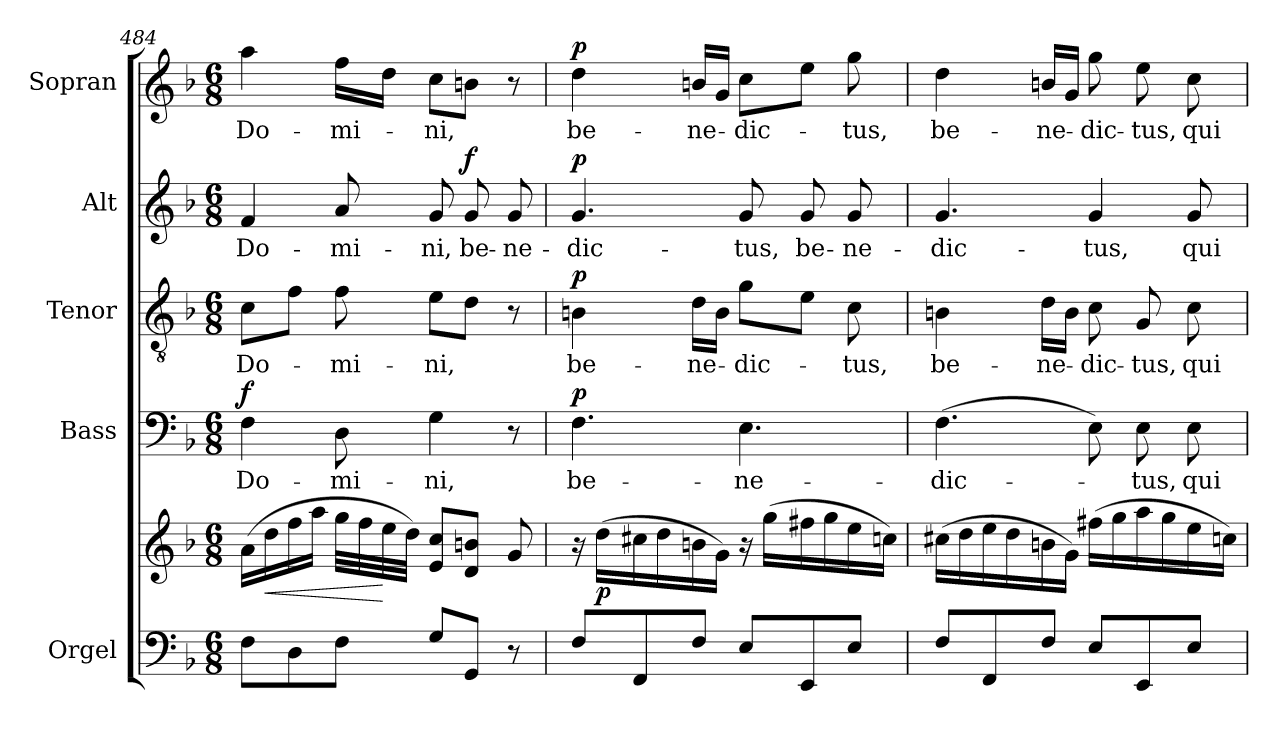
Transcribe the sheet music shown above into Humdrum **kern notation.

**kern	**kern	**dynam	**kern	**text	**dynam	**kern	**text	**dynam	**kern	**text	**dynam	**kern	**text	**dynam
*part5	*part5	*part5	*part4	*part4	*part4	*part3	*part3	*part3	*part2	*part2	*part2	*part1	*part1	*part1
*staff6	*staff5	*staff5/6	*staff4	*staff4	*staff4	*staff3	*staff3	*staff3	*staff2	*staff2	*staff2	*staff1	*staff1	*staff1
*I"Orgel	*	*	*I"Bass	*	*	*I"Tenor	*	*	*I"Alt	*	*	*I"Sopran	*	*
*I'Org.	*	*	*I'B.	*	*	*I'T.	*	*	*I'A.	*	*	*I'S.	*	*
*clefF4	*clefG2	*	*clefF4	*	*	*clefGv2	*	*	*clefG2	*	*	*clefG2	*	*
*k[b-]	*k[b-]	*	*k[b-]	*	*	*k[b-]	*	*	*k[b-]	*	*	*k[b-]	*	*
*F:	*F:	*	*F:	*	*	*F:	*	*	*F:	*	*	*F:	*	*
*M6/8	*M6/8	*	*M6/8	*	*	*M6/8	*	*	*M6/8	*	*	*M6/8	*	*
=484	=484	=484	=484	=484	=484	=484	=484	=484	=484	=484	=484	=484	=484	=484
!	!	!	!	!LO:LY:b	!LO:DY:a	!	!LO:LY:b	!	!	!LO:LY:b	!	!	!LO:LY:b	!
8F\L	(>16a\LL	.	4F\	Do-	f	8c\L	Do-	.	4f/	Do-	.	4aa\	Do-	.
!	!	!LO:HP:b	!	!	!	!	!	!	!	!	!	!	!	!
.	16dd\	<	.	.	.	.	.	.	.	.	.	.	.	.
8D\	16ff\	.	.	.	.	8f\J	.	.	.	.	.	.	.	.
.	16aa\JJ	.	.	.	.	.	.	.	.	.	.	.	.	.
!	!	!	!	!LO:LY:b	!	!	!LO:LY:b	!	!	!LO:LY:b	!	!	!LO:LY:b	!
8F\J	32gg\LLL	.	8D\	-mi-	.	8f\	-mi-	.	8a/	-mi-	.	16ff\LL	-mi-	.
.	32ff\	.	.	.	.	.	.	.	.	.	.	.	.	.
.	32ee\	[	.	.	.	.	.	.	.	.	.	16dd\JJ	.	.
.	32dd\JJJ)	.	.	.	.	.	.	.	.	.	.	.	.	.
!	!	!	!	!LO:LY:b	!	!	!LO:LY:b	!	!	!LO:LY:b	!	!	!LO:LY:b	!
8G/L	8e/ 8cc/L	.	4G\	-ni,	.	8e\L	-ni,	.	8g/	-ni,	.	8cc\L	-ni,	.
!	!	!	!	!	!	!	!	!	!	!LO:LY:b	!LO:DY:a	!	!	!
8GG/J	8d/ 8bn/J	.	.	.	.	8d\J	.	.	8g/	be-	f	8bn\J	.	.
!	!	!	!	!	!	!	!	!	!	!LO:LY:b	!	!	!	!
8r	8g/	.	8r	.	.	8r	.	.	8g/	-ne-	.	8r	.	.
=485	=485	=485	=485	=485	=485	=485	=485	=485	=485	=485	=485	=485	=485	=485
!	!	!	!	!LO:LY:b	!LO:DY:a	!	!LO:LY:b	!LO:DY:a	!	!LO:LY:b	!LO:DY:a	!	!LO:LY:b	!LO:DY:a
8F/L	16r	.	4.F\	be-	p	4Bn\	be-	p	4.g/	-dic-	p	4dd\	be-	p
!	!	!LO:DY:b	!	!	!	!	!	!	!	!	!	!	!	!
.	(>16dd\LL	p	.	.	.	.	.	.	.	.	.	.	.	.
8FF/	16cc#X\	.	.	.	.	.	.	.	.	.	.	.	.	.
.	16dd\	.	.	.	.	.	.	.	.	.	.	.	.	.
!	!	!	!	!	!	!	!LO:LY:b	!	!	!	!	!	!LO:LY:b	!
8F/J	16bn\	.	.	.	.	16d\LL	-ne-	.	.	.	.	16bn/LL	-ne-	.
.	16g\JJ)	.	.	.	.	16B\JJ	.	.	.	.	.	16g/JJ	.	.
!	!	!	!	!LO:LY:b	!	!	!LO:LY:b	!	!	!LO:LY:b	!	!	!LO:LY:b	!
8E/L	16r	.	4.E\	-ne-	.	8g\L	-dic-	.	8g/	-tus,	.	8cc\L	-dic-	.
.	(>16gg\LL	.	.	.	.	.	.	.	.	.	.	.	.	.
!	!	!	!	!	!	!	!	!	!	!LO:LY:b	!	!	!	!
8EE/	16ff#X\	.	.	.	.	8e\J	.	.	8g/	be-	.	8ee\J	.	.
.	16gg\	.	.	.	.	.	.	.	.	.	.	.	.	.
!	!	!	!	!	!	!	!LO:LY:b	!	!	!LO:LY:b	!	!	!LO:LY:b	!
8E/J	16ee\	.	.	.	.	8c\	-tus,	.	8g/	-ne-	.	8gg\	-tus,	.
.	16ccn\JJ)	.	.	.	.	.	.	.	.	.	.	.	.	.
=486	=486	=486	=486	=486	=486	=486	=486	=486	=486	=486	=486	=486	=486	=486
!	!	!	!	!LO:LY:b	!	!	!LO:LY:b	!	!	!LO:LY:b	!	!	!LO:LY:b	!
8F/L	(>16cc#X\LL	.	(>4.F\	-dic-	.	4Bn\	be-	.	4.g/	-dic-	.	4dd\	be-	.
.	16dd\	.	.	.	.	.	.	.	.	.	.	.	.	.
8FF/	16ee\	.	.	.	.	.	.	.	.	.	.	.	.	.
.	16dd\	.	.	.	.	.	.	.	.	.	.	.	.	.
!	!	!	!	!	!	!	!LO:LY:b	!	!	!	!	!	!LO:LY:b	!
8F/J	16bn\	.	.	.	.	16d\LL	-ne-	.	.	.	.	16bn/LL	-ne-	.
.	16g\JJ)	.	.	.	.	16B\JJ	.	.	.	.	.	16g/JJ	.	.
!	!	!	!	!	!	!	!LO:LY:b	!	!	!LO:LY:b	!	!	!LO:LY:b	!
8E/L	(>16ff#X\LL	.	8E\)	.	.	8c\	-dic-	.	4g/	-tus,	.	8gg\	-dic-	.
.	16gg\	.	.	.	.	.	.	.	.	.	.	.	.	.
!	!	!	!	!LO:LY:b	!	!	!LO:LY:b	!	!	!	!	!	!LO:LY:b	!
8EE/	16aa\	.	8E\	-tus,	.	8G/	-tus,	.	.	.	.	8ee\	-tus,	.
.	16gg\	.	.	.	.	.	.	.	.	.	.	.	.	.
!	!	!	!	!LO:LY:b	!	!	!LO:LY:b	!	!	!LO:LY:b	!	!	!LO:LY:b	!
8E/J	16ee\	.	8E\	qui	.	8c\	qui	.	8g/	qui	.	8cc\	qui	.
.	16ccn\JJ)	.	.	.	.	.	.	.	.	.	.	.	.	.
=	=	=	=	=	=	=	=	=	=	=	=	=	=	=
*-	*-	*-	*-	*-	*-	*-	*-	*-	*-	*-	*-	*-	*-	*-
